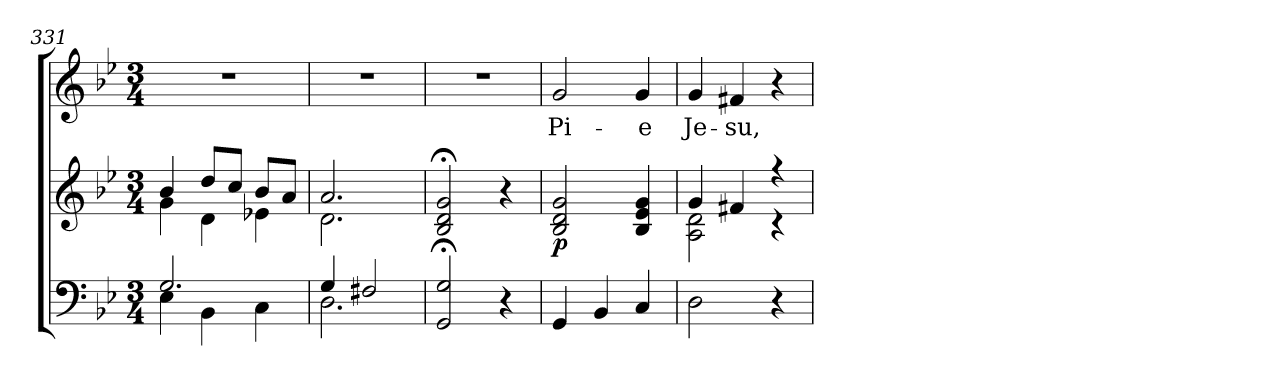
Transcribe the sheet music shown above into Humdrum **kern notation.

**kern	**kern	**dynam	**kern	**text
*part2	*part2	*part2	*part1	*part1
*staff3	*staff2	*staff2/3	*staff1	*staff1
*clefF4	*clefG2	*	*clefG2	*
*	*	*	*ITrd7c12	*
*k[b-e-]	*k[b-e-]	*	*k[b-e-]	*
*B-:	*B-:	*	*B-:	*
*M3/4	*M3/4	*	*M3/4	*
=331	=331	=331	=331	=331
*^	*^	*	*	*
2.G/	4E-\	4b-/	4g\	.	2.r	.
.	4BB-\	8dd/L	4d\	.	.	.
.	.	8cc/J	.	.	.	.
.	4C\	8b-/L	4e-X\	.	.	.
.	.	8a/J	.	.	.	.
=332	=332	=332	=332	=332	=332	=332
4G/	2.D\	2.a/	2.d\	.	2.r	.
2F#X/	.	.	.	.	.	.
*v	*v	*	*	*	*	*
*	*v	*v	*	*	*
=333	=333	=333	=333	=333
2GG/; 2G/;	2B-/;< 2d/;< 2g/;<	.	2.r	.
4r	4r	.	.	.
!!LO:LB:g=z
=334	=334	=334	=334	=334
!	!	!LO:DY:b	!	!LO:LY:b
4GG/	2B-/ 2d/ 2g/	p	2G/	Pi-
4BB-/	.	.	.	.
!	!	!	!	!LO:LY:b
4C/	4B-/ 4e-/ 4g/	.	4G/	-e
=335	=335	=335	=335	=335
*	*^	*	*	*
!	!	!	!	!	!LO:LY:b
2D\	4g/	2A\ 2d\	.	4G/	Je-
!	!	!	!	!	!LO:LY:b
.	4f#X/	.	.	4F#X/	-su,
4r	4r	4r	.	4r	.
*	*v	*v	*	*	*
=	=	=	=	=
*-	*-	*-	*-	*-
